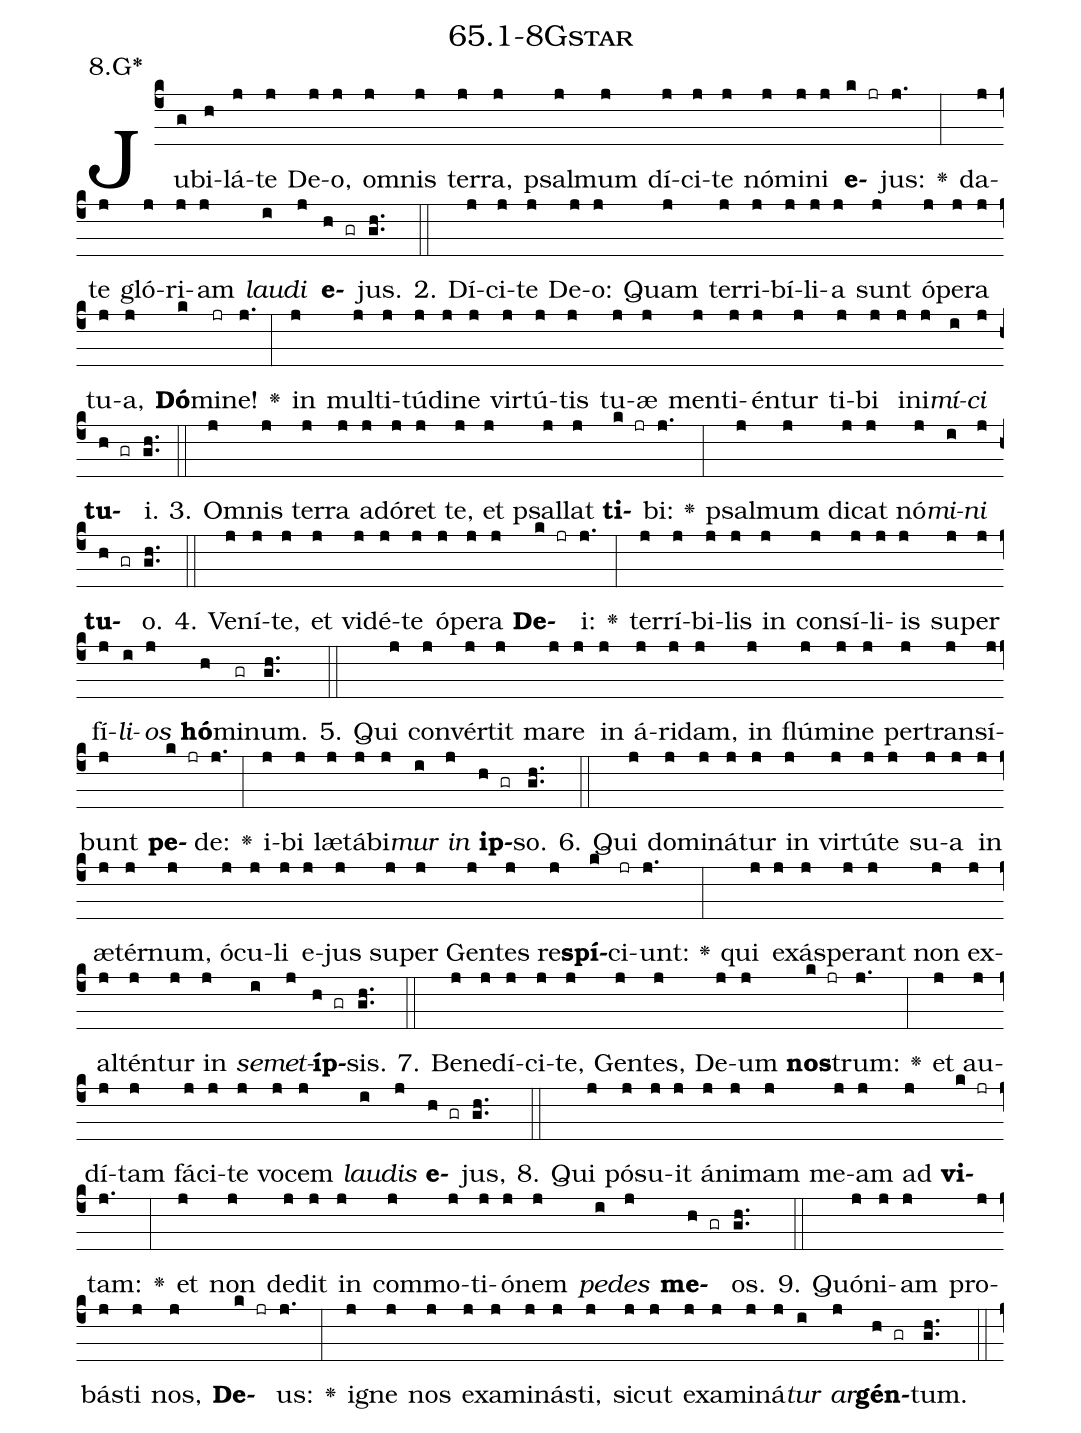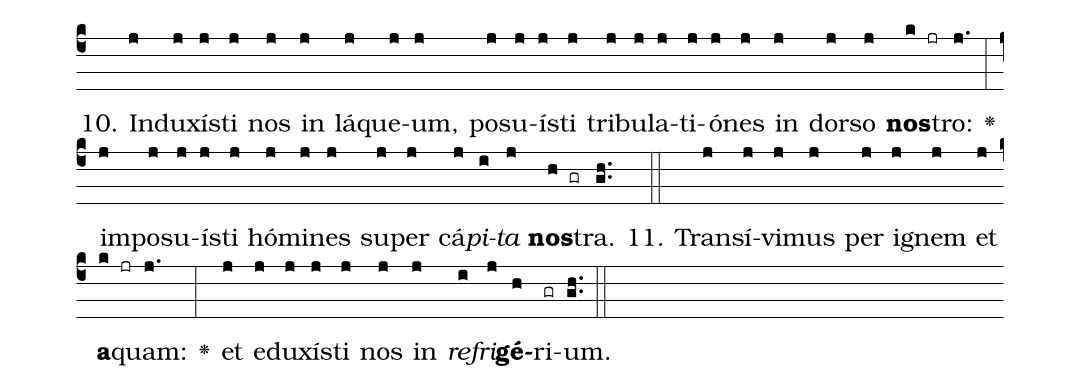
name: 65.1-8Gstar;
annotation: 8.G*;
%%
(c4)Ju(g)bi(h)lá(j)te(j) De(j)o,(j) om(j)nis(j) ter(j)ra,(j) psal(j)mum(j) dí(j)ci(j)te(j) nó(j)mi(j)ni(j) <b>e</b>(k jr)jus:(j.) <v>\greheightstar</v>(:) da(j)te(j) gló(j)ri(j)am(j) <i>lau</i>(i)<i>di</i>(j) <b>e</b>(h gr)jus.(gh..) (::)
2. Dí(j)ci(j)te(j) De(j)o:(j) Quam(j) ter(j)ri(j)bí(j)li(j)a(j) sunt(j) ó(j)pe(j)ra(j) tu(j)a,(j) <b>Dó</b>(k)mi(jr)ne!(j.) <v>\greheightstar</v>(:) in(j) mul(j)ti(j)tú(j)di(j)ne(j) vir(j)tú(j)tis(j) tu(j)æ(j) men(j)ti(j)én(j)tur(j) ti(j)bi(j) in(j)i(j)<i>mí</i>(i)<i>ci</i>(j) <b>tu</b>(h gr)i.(gh..) (::)
3. Om(j)nis(j) ter(j)ra(j) ad(j)ó(j)ret(j) te,(j) et(j) psal(j)lat(j) <b>ti</b>(k jr)bi:(j.) <v>\greheightstar</v>(:) psal(j)mum(j) di(j)cat(j) nó(j)<i>mi</i>(i)<i>ni</i>(j) <b>tu</b>(h gr)o.(gh..) (::)
4. Ve(j)ní(j)te,(j) et(j) vi(j)dé(j)te(j) ó(j)pe(j)ra(j) <b>De</b>(k jr)i:(j.) <v>\greheightstar</v>(:) ter(j)rí(j)bi(j)lis(j) in(j) con(j)sí(j)li(j)is(j) su(j)per(j) fí(j)<i>li</i>(i)<i>os</i>(j) <b>hó</b>(h)mi(gr)num.(gh..) (::)
5. Qui(j) con(j)vér(j)tit(j) ma(j)re(j) in(j) á(j)ri(j)dam,(j) in(j) flú(j)mi(j)ne(j) per(j)trans(j)í(j)bunt(j) <b>pe</b>(k jr)de:(j.) <v>\greheightstar</v>(:) i(j)bi(j) læ(j)tá(j)bi(j)<i>mur</i>(i) <i>in</i>(j) <b>ip</b>(h gr)so.(gh..) (::)
6. Qui(j) do(j)mi(j)ná(j)tur(j) in(j) vir(j)tú(j)te(j) su(j)a(j) in(j) æ(j)tér(j)num,(j) ó(j)cu(j)li(j) e(j)jus(j) su(j)per(j) Gen(j)tes(j) re(j)<b>spí</b>(k)ci(jr)unt:(j.) <v>\greheightstar</v>(:) qui(j) ex(j)ás(j)pe(j)rant(j) non(j) ex(j)al(j)tén(j)tur(j) in(j) <i>se</i>(i)<i>met</i>(j)<b>íp</b>(h gr)sis.(gh..) (::)
7. Be(j)ne(j)dí(j)ci(j)te,(j) Gen(j)tes,(j) De(j)um(j) <b>nos</b>(k jr)trum:(j.) <v>\greheightstar</v>(:) et(j) au(j)dí(j)tam(j) fá(j)ci(j)te(j) vo(j)cem(j) <i>lau</i>(i)<i>dis</i>(j) <b>e</b>(h gr)jus,(gh..) (::)
8. Qui(j) pó(j)su(j)it(j) á(j)ni(j)mam(j) me(j)am(j) ad(j) <b>vi</b>(k jr)tam:(j.) <v>\greheightstar</v>(:) et(j) non(j) de(j)dit(j) in(j) com(j)mo(j)ti(j)ó(j)nem(j) <i>pe</i>(i)<i>des</i>(j) <b>me</b>(h gr)os.(gh..) (::)
9. Quón(j)i(j)am(j) pro(j)bás(j)ti(j) nos,(j) <b>De</b>(k jr)us:(j.) <v>\greheightstar</v>(:) i(j)gne(j) nos(j) ex(j)a(j)mi(j)nás(j)ti,(j) sic(j)ut(j) ex(j)a(j)mi(j)ná(j)<i>tur</i>(i) <i>ar</i>(j)<b>gén</b>(h gr)tum.(gh..) (::)
10. In(j)du(j)xís(j)ti(j) nos(j) in(j) lá(j)que(j)um,(j) po(j)su(j)ís(j)ti(j) tri(j)bu(j)la(j)ti(j)ó(j)nes(j) in(j) dor(j)so(j) <b>nos</b>(k jr)tro:(j.) <v>\greheightstar</v>(:) im(j)po(j)su(j)ís(j)ti(j) hó(j)mi(j)nes(j) su(j)per(j) cá(j)<i>pi</i>(i)<i>ta</i>(j) <b>nos</b>(h gr)tra.(gh..) (::)
11. Trans(j)í(j)vi(j)mus(j) per(j) i(j)gnem(j) et(j) <b>a</b>(k jr)quam:(j.) <v>\greheightstar</v>(:) et(j) e(j)du(j)xís(j)ti(j) nos(j) in(j) <i>re</i>(i)<i>fri</i>(j)<b>gé</b>(h)ri(gr)um.(gh..) (::)
